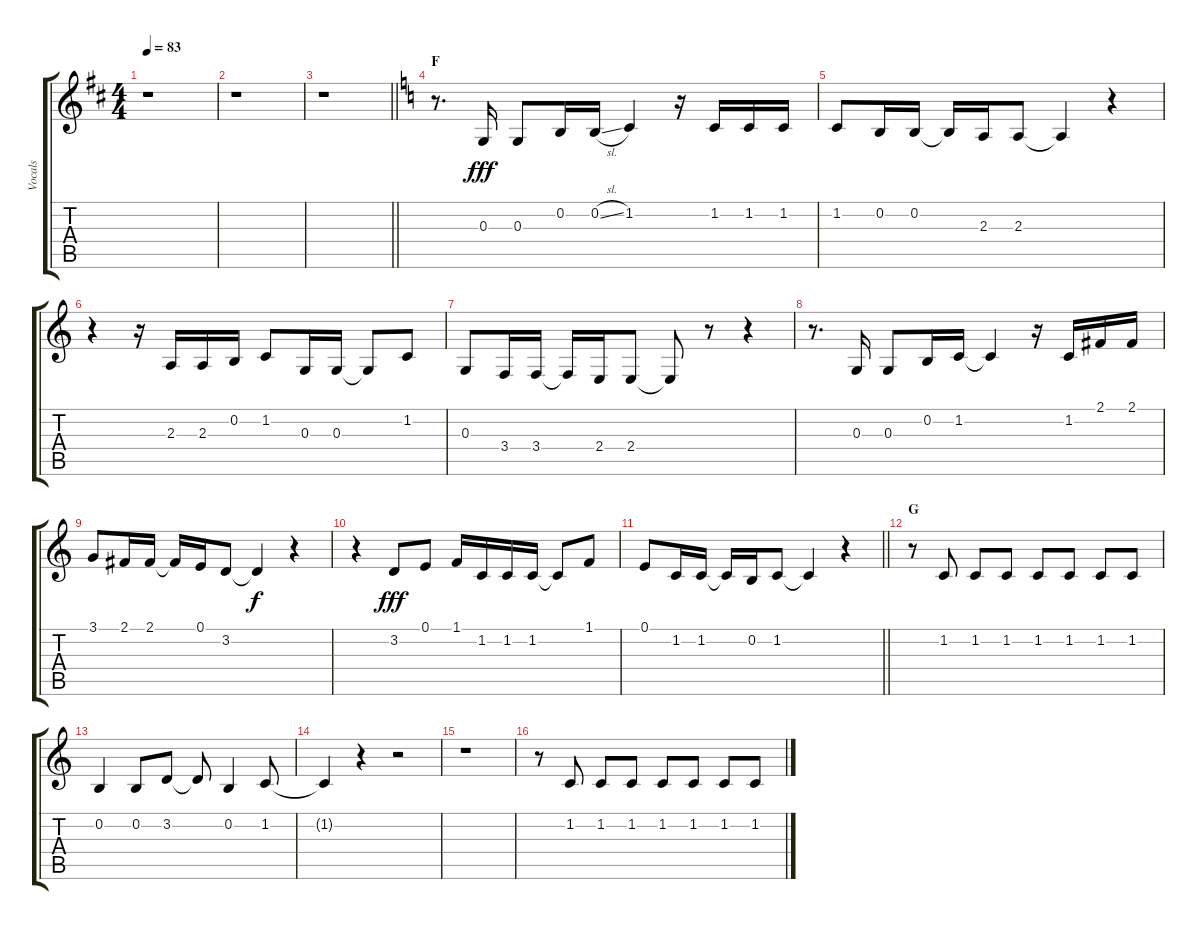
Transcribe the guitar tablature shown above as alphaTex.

\track ("Vocals" "Vocals") {instrument voiceoohs}
\staff {score tabs}
\tuning (E4 B3 G3 D3 A2 E2) {hide}
\ts (4 4)
\tempo 83
\clef g2
\ks d
r.1{dy fff} |
r.1 |
\barLineRight lightlight
r.1 |
\section ("" "F")
\ks c
r.8{d} 0.3.16 0.3.8 0.2.16 0.2{sl}.16 1.2.4 r.16 1.2.16 1.2.16 1.2.16 |
1.2.8 0.2.16 0.2.16 0.2{t}.16 2.3.16 2.3.8 2.3{t}.4 r.4 |
r.4 r.16 2.3.16 2.3.16 0.2.16 1.2.8 0.3.16 0.3.16 0.3{t}.8 1.2.8 |
0.3.8 3.4.16 3.4.16 3.4{t}.16 2.4.16 2.4.8 2.4{t}.8 r.8 r.4 |
r.8{d} 0.3.16 0.3.8 0.2.16 1.2.16 1.2{t}.4 r.16 1.2.16 2.1.16 2.1.16 |
3.1.8 2.1.16 2.1.16 2.1{t}.16 0.1.16 3.2.8 3.2{t}.4{dy f} r.4 |
r.4 3.2.8{dy fff} 0.1.8 1.1.16 1.2.16 1.2.16 1.2.16 1.2{t}.8 1.1.8 |
\barLineRight lightlight
0.1.8 1.2.16 1.2.16 1.2{t}.16 0.2.16 1.2.8 1.2{t}.4 r.4 |
\section ("" "G")
r.8 1.2.8 1.2.8 1.2.8 1.2.8 1.2.8 1.2.8 1.2.8 |
0.2.4 0.2.8 3.2.8 3.2{t}.8 0.2.4 1.2.8 |
1.2{t}.4 r.4 r.2 |
r.1 |
r.8 1.2.8 1.2.8 1.2.8 1.2.8 1.2.8 1.2.8 1.2.8
